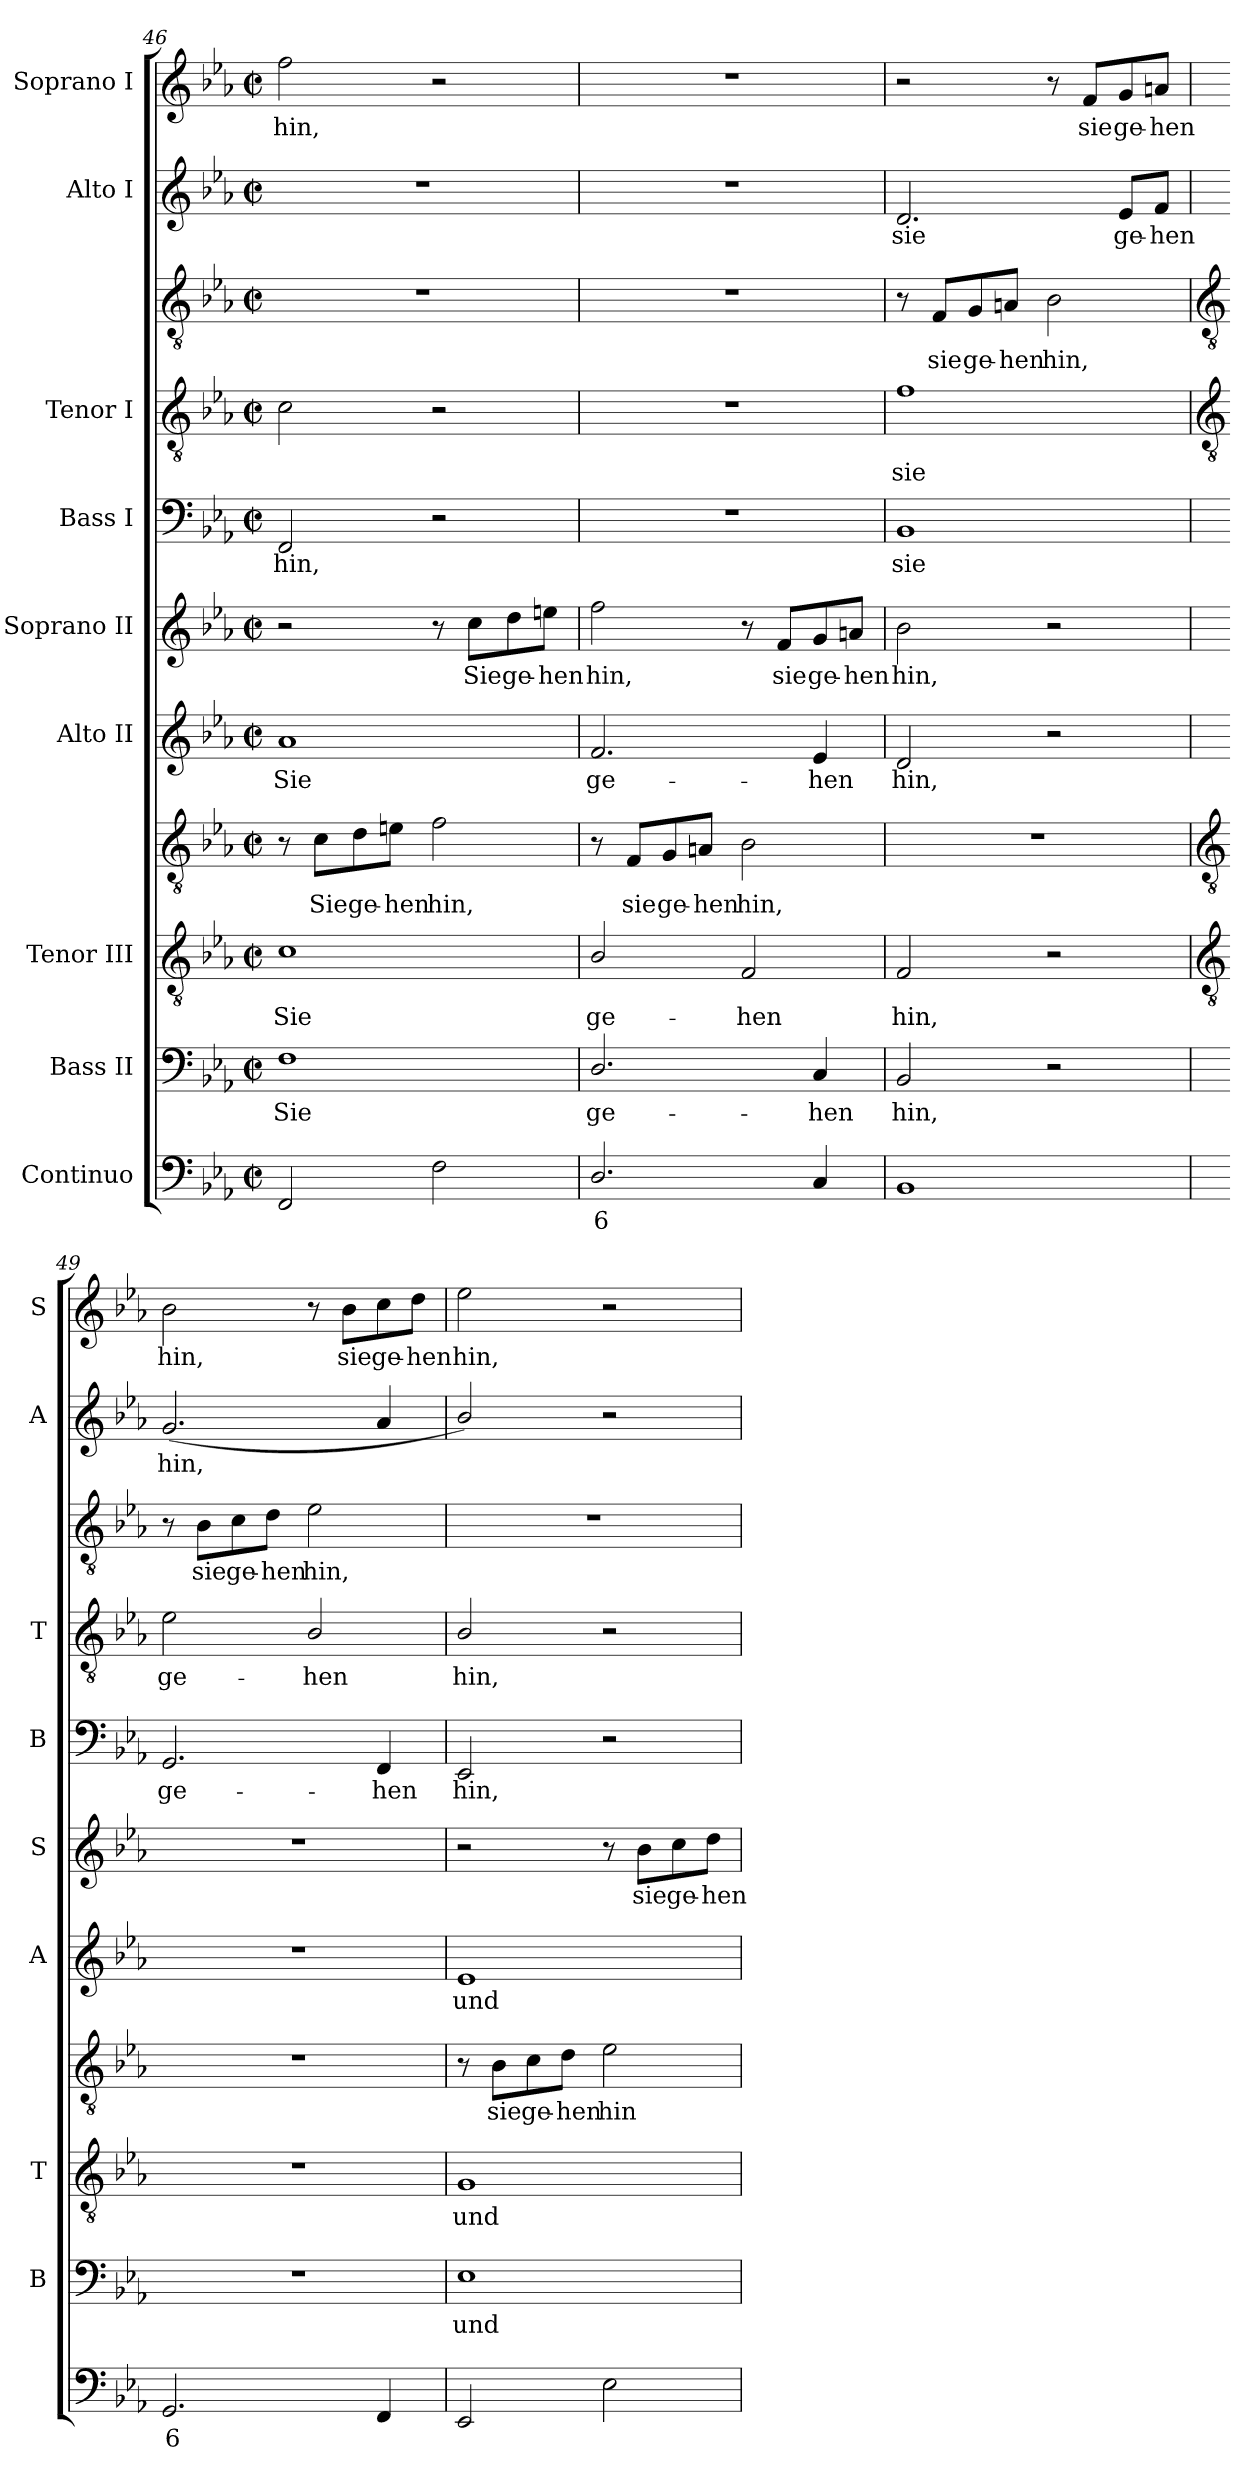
**kern	**text	**kern	**text	**kern	**text	**kern	**text	**kern	**text	**kern	**text	**kern	**text	**kern	**text	**kern	**text	**kern	**text	**kern	**text
*part9	*part9	*part8	*part8	*part7	*part7	*part7	*part7	*part6	*part6	*part5	*part5	*part4	*part4	*part3	*part3	*part3	*part3	*part2	*part2	*part1	*part1
*staff11	*staff11	*staff10	*staff10	*staff9	*staff9	*staff8	*staff8	*staff7	*staff7	*staff6	*staff6	*staff5	*staff5	*staff4	*staff4	*staff3	*staff3	*staff2	*staff2	*staff1	*staff1
*I"Continuo	*	*I"Bass II	*	*I"Tenor III	*	*	*	*I"Alto II	*	*I"Soprano II	*	*I"Bass I	*	*I"Tenor I	*	*	*	*I"Alto I	*	*I"Soprano I	*
*	*	*I'B	*	*I'T	*	*	*	*I'A	*	*I'S	*	*I'B	*	*I'T	*	*	*	*I'A	*	*I'S	*
!!LO:LB:g=z
*clefF4	*	*clefF4	*	*clefGv2	*	*clefGv2	*	*clefG2	*	*clefG2	*	*clefF4	*	*clefGv2	*	*clefGv2	*	*clefG2	*	*clefG2	*
*k[b-e-a-]	*	*k[b-e-a-]	*	*k[b-e-a-]	*	*k[b-e-a-]	*	*k[b-e-a-]	*	*k[b-e-a-]	*	*k[b-e-a-]	*	*k[b-e-a-]	*	*k[b-e-a-]	*	*k[b-e-a-]	*	*k[b-e-a-]	*
*E-:	*	*E-:	*	*E-:	*	*E-:	*	*E-:	*	*E-:	*	*E-:	*	*E-:	*	*E-:	*	*E-:	*	*E-:	*
*M2/2	*	*M2/2	*	*M2/2	*	*M2/2	*	*M2/2	*	*M2/2	*	*M2/2	*	*M2/2	*	*M2/2	*	*M2/2	*	*M2/2	*
*met(c|)	*	*met(c|)	*	*met(c|)	*	*met(c|)	*	*met(c|)	*	*met(c|)	*	*met(c|)	*	*met(c|)	*	*met(c|)	*	*met(c|)	*	*met(c|)	*
=46	=46	=46	=46	=46	=46	=46	=46	=46	=46	=46	=46	=46	=46	=46	=46	=46	=46	=46	=46	=46	=46
!	!	!	!LO:LY:b	!	!LO:LY:b	!	!	!	!LO:LY:b	!	!	!	!LO:LY:b	!	!	!	!	!	!	!	!LO:LY:b
2FF	.	1F	Sie	1c	Sie	8r	.	1a-	Sie	2r	.	2FF	hin,	2c	.	1r	.	1r	.	2ff	hin,
!	!	!	!	!	!	!	!LO:LY:b	!	!	!	!	!	!	!	!	!	!	!	!	!	!
.	.	.	.	.	.	8c\L	Sie	.	.	.	.	.	.	.	.	.	.	.	.	.	.
!	!	!	!	!	!	!	!LO:LY:b	!	!	!	!	!	!	!	!	!	!	!	!	!	!
.	.	.	.	.	.	8d\	ge-	.	.	.	.	.	.	.	.	.	.	.	.	.	.
!	!	!	!	!	!	!	!LO:LY:b	!	!	!	!	!	!	!	!	!	!	!	!	!	!
.	.	.	.	.	.	8en\J	-hen	.	.	.	.	.	.	.	.	.	.	.	.	.	.
!	!	!	!	!	!	!	!LO:LY:b	!	!	!	!	!	!	!	!	!	!	!	!	!	!
2F\	.	.	.	.	.	2f	hin,	.	.	8r	.	2r	.	2r	.	.	.	.	.	2r	.
!	!	!	!	!	!	!	!	!	!	!	!LO:LY:b	!	!	!	!	!	!	!	!	!	!
.	.	.	.	.	.	.	.	.	.	8cc\L	Sie	.	.	.	.	.	.	.	.	.	.
!	!	!	!	!	!	!	!	!	!	!	!LO:LY:b	!	!	!	!	!	!	!	!	!	!
.	.	.	.	.	.	.	.	.	.	8dd\	ge-	.	.	.	.	.	.	.	.	.	.
!	!	!	!	!	!	!	!	!	!	!	!LO:LY:b	!	!	!	!	!	!	!	!	!	!
.	.	.	.	.	.	.	.	.	.	8een\J	-hen	.	.	.	.	.	.	.	.	.	.
=47	=47	=47	=47	=47	=47	=47	=47	=47	=47	=47	=47	=47	=47	=47	=47	=47	=47	=47	=47	=47	=47
!	!LO:LY:b	!	!LO:LY:b	!	!LO:LY:b	!	!	!	!LO:LY:b	!	!LO:LY:b	!	!	!	!	!	!	!	!	!	!
2.D/	6	2.D/	ge-	2B-/	ge-	8r	.	2.f	ge-	2ff	hin,	1r	.	1r	.	1r	.	1r	.	1r	.
!	!	!	!	!	!	!	!LO:LY:b	!	!	!	!	!	!	!	!	!	!	!	!	!	!
.	.	.	.	.	.	8F/L	sie	.	.	.	.	.	.	.	.	.	.	.	.	.	.
!	!	!	!	!	!	!	!LO:LY:b	!	!	!	!	!	!	!	!	!	!	!	!	!	!
.	.	.	.	.	.	8G/	ge-	.	.	.	.	.	.	.	.	.	.	.	.	.	.
!	!	!	!	!	!	!	!LO:LY:b	!	!	!	!	!	!	!	!	!	!	!	!	!	!
.	.	.	.	.	.	8An/J	-hen	.	.	.	.	.	.	.	.	.	.	.	.	.	.
!	!	!	!	!	!LO:LY:b	!	!LO:LY:b	!	!	!	!	!	!	!	!	!	!	!	!	!	!
.	.	.	.	2F	-hen	2B-	hin,	.	.	8r	.	.	.	.	.	.	.	.	.	.	.
!	!	!	!	!	!	!	!	!	!	!	!LO:LY:b	!	!	!	!	!	!	!	!	!	!
.	.	.	.	.	.	.	.	.	.	8f/L	sie	.	.	.	.	.	.	.	.	.	.
!	!	!	!LO:LY:b	!	!	!	!	!	!LO:LY:b	!	!LO:LY:b	!	!	!	!	!	!	!	!	!	!
4C	.	4C	-hen	.	.	.	.	4e-	-hen	8g/	ge-	.	.	.	.	.	.	.	.	.	.
!	!	!	!	!	!	!	!	!	!	!	!LO:LY:b	!	!	!	!	!	!	!	!	!	!
.	.	.	.	.	.	.	.	.	.	8an/J	-hen	.	.	.	.	.	.	.	.	.	.
=48	=48	=48	=48	=48	=48	=48	=48	=48	=48	=48	=48	=48	=48	=48	=48	=48	=48	=48	=48	=48	=48
!	!	!	!LO:LY:b	!	!LO:LY:b	!	!	!	!LO:LY:b	!	!LO:LY:b	!	!LO:LY:b	!	!LO:LY:b	!	!	!	!LO:LY:b	!	!
1BB-	.	2BB-	hin,	2F	hin,	1r	.	2d	hin,	2b-	hin,	1BB-	sie	1f	sie	8r	.	2.d	sie	2r	.
!	!	!	!	!	!	!	!	!	!	!	!	!	!	!	!	!	!LO:LY:b	!	!	!	!
.	.	.	.	.	.	.	.	.	.	.	.	.	.	.	.	8F/L	sie	.	.	.	.
!	!	!	!	!	!	!	!	!	!	!	!	!	!	!	!	!	!LO:LY:b	!	!	!	!
.	.	.	.	.	.	.	.	.	.	.	.	.	.	.	.	8G/	ge-	.	.	.	.
!	!	!	!	!	!	!	!	!	!	!	!	!	!	!	!	!	!LO:LY:b	!	!	!	!
.	.	.	.	.	.	.	.	.	.	.	.	.	.	.	.	8An/J	-hen	.	.	.	.
!	!	!	!	!	!	!	!	!	!	!	!	!	!	!	!	!	!LO:LY:b	!	!	!	!
.	.	2r	.	2r	.	.	.	2r	.	2r	.	.	.	.	.	2B-	hin,	.	.	8r	.
!	!	!	!	!	!	!	!	!	!	!	!	!	!	!	!	!	!	!	!	!	!LO:LY:b
.	.	.	.	.	.	.	.	.	.	.	.	.	.	.	.	.	.	.	.	8f/L	sie
!	!	!	!	!	!	!	!	!	!	!	!	!	!	!	!	!	!	!	!LO:LY:b	!	!LO:LY:b
.	.	.	.	.	.	.	.	.	.	.	.	.	.	.	.	.	.	8e-/L	ge-	8g/	ge-
!	!	!	!	!	!	!	!	!	!	!	!	!	!	!	!	!	!	!	!LO:LY:b	!	!LO:LY:b
.	.	.	.	.	.	.	.	.	.	.	.	.	.	.	.	.	.	8f/J	-hen	8an/J	-hen
!!LO:LB:g=z
=49	=49	=49	=49	=49	=49	=49	=49	=49	=49	=49	=49	=49	=49	=49	=49	=49	=49	=49	=49	=49	=49
*	*	*	*	*clefGv2	*	*clefGv2	*	*	*	*	*	*	*	*clefGv2	*	*clefGv2	*	*	*	*	*
!	!LO:LY:b	!	!	!	!	!	!	!	!	!	!	!	!LO:LY:b	!	!LO:LY:b	!	!	!	!LO:LY:b	!	!LO:LY:b
2.GG	6	1r	.	1r	.	1r	.	1r	.	1r	.	2.GG	ge-	2e-	ge-	8r	.	(<2.g	hin,	2b-	hin,
!	!	!	!	!	!	!	!	!	!	!	!	!	!	!	!	!	!LO:LY:b	!	!	!	!
.	.	.	.	.	.	.	.	.	.	.	.	.	.	.	.	8B-\L	sie	.	.	.	.
!	!	!	!	!	!	!	!	!	!	!	!	!	!	!	!	!	!LO:LY:b	!	!	!	!
.	.	.	.	.	.	.	.	.	.	.	.	.	.	.	.	8c\	ge-	.	.	.	.
!	!	!	!	!	!	!	!	!	!	!	!	!	!	!	!	!	!LO:LY:b	!	!	!	!
.	.	.	.	.	.	.	.	.	.	.	.	.	.	.	.	8d\J	-hen	.	.	.	.
!	!	!	!	!	!	!	!	!	!	!	!	!	!	!	!LO:LY:b	!	!LO:LY:b	!	!	!	!
.	.	.	.	.	.	.	.	.	.	.	.	.	.	2B-/	-hen	2e-	hin,	.	.	8r	.
!	!	!	!	!	!	!	!	!	!	!	!	!	!	!	!	!	!	!	!	!	!LO:LY:b
.	.	.	.	.	.	.	.	.	.	.	.	.	.	.	.	.	.	.	.	8b-\L	sie
!	!	!	!	!	!	!	!	!	!	!	!	!	!LO:LY:b	!	!	!	!	!	!	!	!LO:LY:b
4FF	.	.	.	.	.	.	.	.	.	.	.	4FF	-hen	.	.	.	.	4a-	.	8cc\	ge-
!	!	!	!	!	!	!	!	!	!	!	!	!	!	!	!	!	!	!	!	!	!LO:LY:b
.	.	.	.	.	.	.	.	.	.	.	.	.	.	.	.	.	.	.	.	8dd\J	-hen
=50	=50	=50	=50	=50	=50	=50	=50	=50	=50	=50	=50	=50	=50	=50	=50	=50	=50	=50	=50	=50	=50
!	!	!	!LO:LY:b	!	!LO:LY:b	!	!	!	!LO:LY:b	!	!	!	!LO:LY:b	!	!LO:LY:b	!	!	!	!	!	!LO:LY:b
2EE-	.	1E-	und	1G	und	8r	.	1e-	und	2r	.	2EE-	hin,	2B-/	hin,	1r	.	2b-/)	.	2ee-	hin,
!	!	!	!	!	!	!	!LO:LY:b	!	!	!	!	!	!	!	!	!	!	!	!	!	!
.	.	.	.	.	.	8B-\L	sie	.	.	.	.	.	.	.	.	.	.	.	.	.	.
!	!	!	!	!	!	!	!LO:LY:b	!	!	!	!	!	!	!	!	!	!	!	!	!	!
.	.	.	.	.	.	8c\	ge-	.	.	.	.	.	.	.	.	.	.	.	.	.	.
!	!	!	!	!	!	!	!LO:LY:b	!	!	!	!	!	!	!	!	!	!	!	!	!	!
.	.	.	.	.	.	8d\J	-hen	.	.	.	.	.	.	.	.	.	.	.	.	.	.
!	!	!	!	!	!	!	!LO:LY:b	!	!	!	!	!	!	!	!	!	!	!	!	!	!
2E-	.	.	.	.	.	2e-	hin	.	.	8r	.	2r	.	2r	.	.	.	2r	.	2r	.
!	!	!	!	!	!	!	!	!	!	!	!LO:LY:b	!	!	!	!	!	!	!	!	!	!
.	.	.	.	.	.	.	.	.	.	8b-\L	sie	.	.	.	.	.	.	.	.	.	.
!	!	!	!	!	!	!	!	!	!	!	!LO:LY:b	!	!	!	!	!	!	!	!	!	!
.	.	.	.	.	.	.	.	.	.	8cc\	ge-	.	.	.	.	.	.	.	.	.	.
!	!	!	!	!	!	!	!	!	!	!	!LO:LY:b	!	!	!	!	!	!	!	!	!	!
.	.	.	.	.	.	.	.	.	.	8dd\J	-hen	.	.	.	.	.	.	.	.	.	.
=	=	=	=	=	=	=	=	=	=	=	=	=	=	=	=	=	=	=	=	=	=
*-	*-	*-	*-	*-	*-	*-	*-	*-	*-	*-	*-	*-	*-	*-	*-	*-	*-	*-	*-	*-	*-
